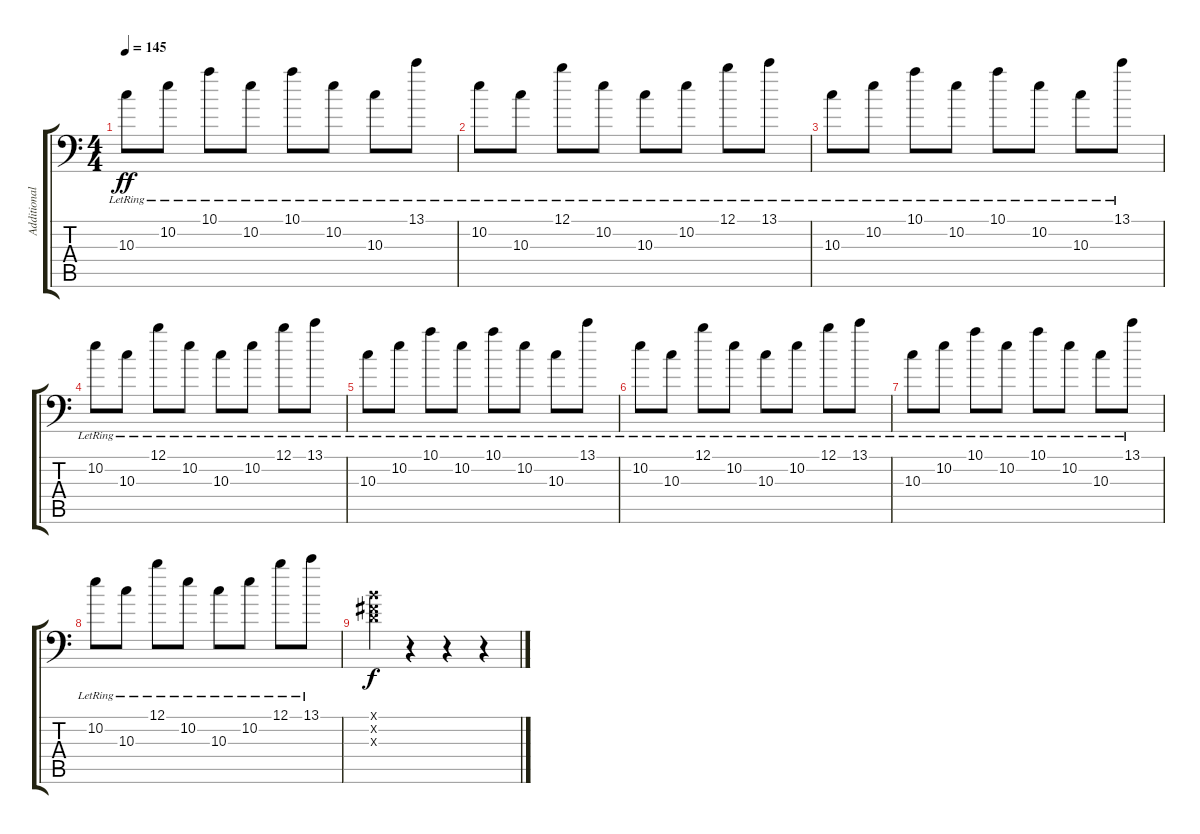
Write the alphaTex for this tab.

\track ("Additional Guitar" "Additional") {instrument distortionguitar}
\staff {score tabs}
\tuning (B3 Gb3 D3 A2 E2 A1) {hide}
\ts (4 4)
\tempo 145
\clef f4
\ks c
10.3{lr}.8{dy ff} 10.2{lr}.8 10.1{lr}.8 10.2{lr}.8 10.1{lr}.8 10.2{lr}.8 10.3{lr}.8 13.1{lr}.8 |
10.2{lr}.8 10.3{lr}.8 12.1{lr}.8 10.2{lr}.8 10.3{lr}.8 10.2{lr}.8 12.1{lr}.8 13.1{lr}.8 |
10.3{lr}.8 10.2{lr}.8 10.1{lr}.8 10.2{lr}.8 10.1{lr}.8 10.2{lr}.8 10.3{lr}.8 13.1{lr}.8 |
10.2{lr}.8 10.3{lr}.8 12.1{lr}.8 10.2{lr}.8 10.3{lr}.8 10.2{lr}.8 12.1{lr}.8 13.1{lr}.8 |
10.3{lr}.8 10.2{lr}.8 10.1{lr}.8 10.2{lr}.8 10.1{lr}.8 10.2{lr}.8 10.3{lr}.8 13.1{lr}.8 |
10.2{lr}.8 10.3{lr}.8 12.1{lr}.8 10.2{lr}.8 10.3{lr}.8 10.2{lr}.8 12.1{lr}.8 13.1{lr}.8 |
10.3{lr}.8 10.2{lr}.8 10.1{lr}.8 10.2{lr}.8 10.1{lr}.8 10.2{lr}.8 10.3{lr}.8 13.1{lr}.8 |
10.2{lr}.8 10.3{lr}.8 12.1{lr}.8 10.2{lr}.8 10.3{lr}.8 10.2{lr}.8 12.1{lr}.8 13.1{lr}.8 |
(0.1{x} 0.2{x} 0.3{x}).4{dy f} r.4 r.4 r.4
